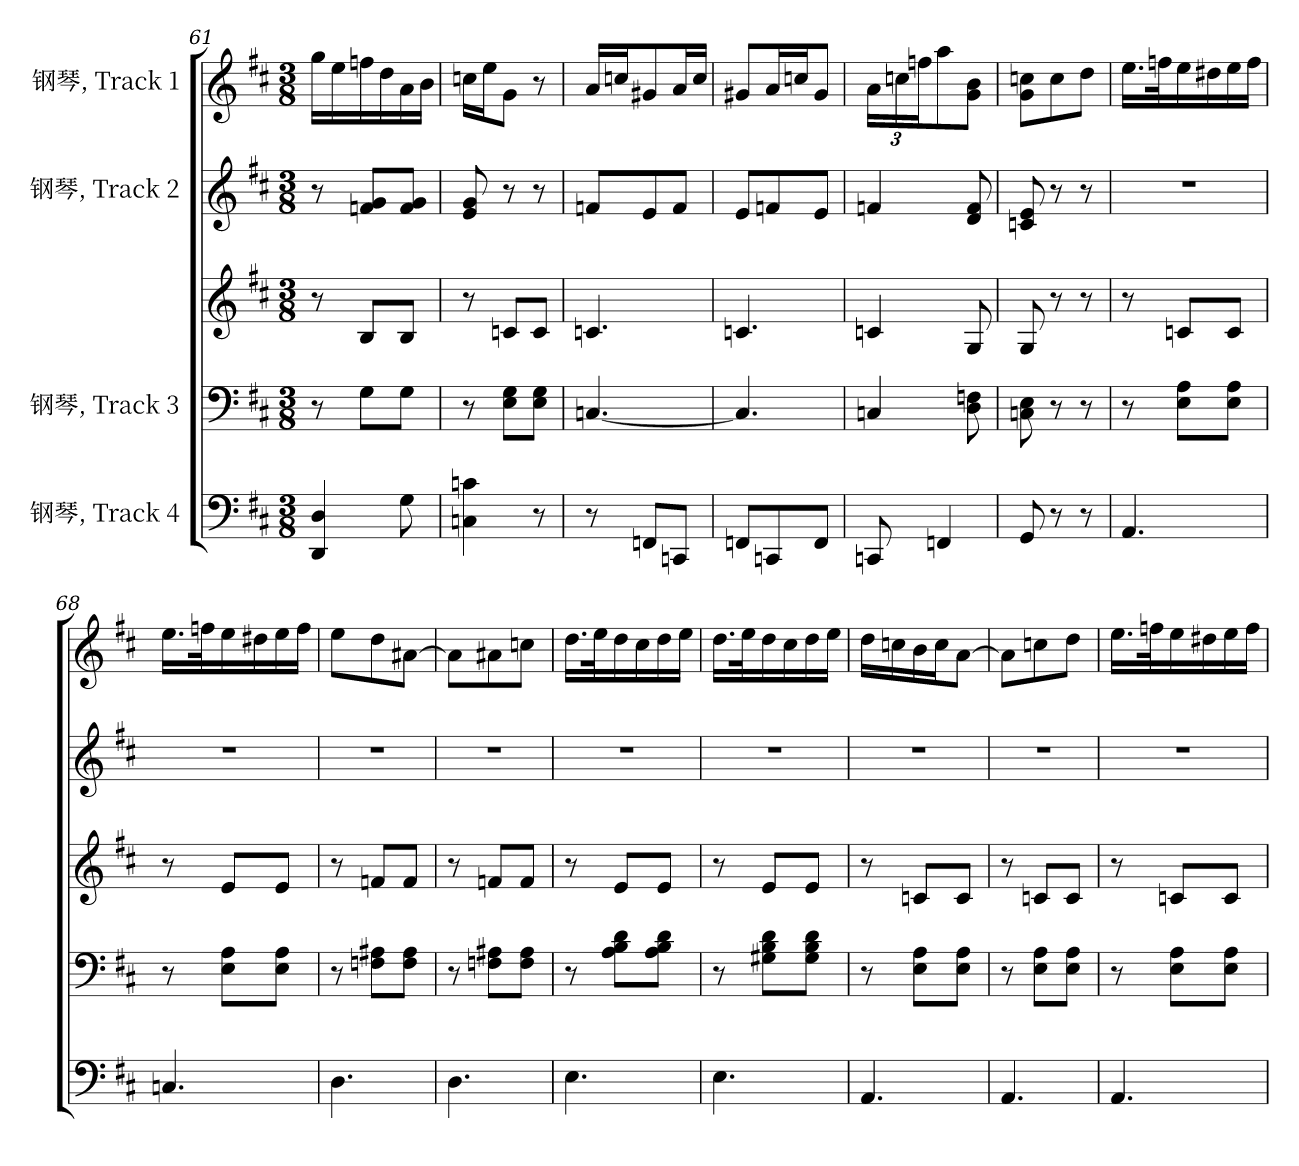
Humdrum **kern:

**kern	**kern	**kern	**kern	**kern
*part4	*part3	*part3	*part2	*part1
*staff5	*staff4	*staff3	*staff2	*staff1
*I"钢琴, Track 4	*I"钢琴, Track 3	*	*I"钢琴, Track 2	*I"钢琴, Track 1
*clefF4	*clefF4	*clefG2	*clefG2	*clefG2
*k[f#c#]	*k[f#c#]	*k[f#c#]	*k[f#c#]	*k[f#c#]
*M3/8	*M3/8	*M3/8	*M3/8	*M3/8
=61	=61	=61	=61	=61
4DD/ 4D/	8r	8r	8r	16gg\LL
.	.	.	.	16ee\
.	8G\L	8B/L	8fn/ 8g/L	16ffn\
.	.	.	.	16dd\
8G\	8G\J	8B/J	8f/ 8g/J	16a\
.	.	.	.	16b\JJ
=62	=62	=62	=62	=62
4Cn\ 4cn\	8r	8r	8e/ 8g/	16ccn\LL
.	.	.	.	16ee\J
.	8E\ 8G\L	8cn/L	8r	8g\J
8r	8E\ 8G\J	8c/J	8r	8r
=63	=63	=63	=63	=63
8r	[4.Cn/	4.cn/	8fn/L	16a/LL
.	.	.	.	16ccn/J
8FFn/L	.	.	8e/	8g#X/
8CCn/J	.	.	8f/J	16a/L
.	.	.	.	16cc/JJ
!!LO:PB:g=z
=64	=64	=64	=64	=64
8FFn/L	4.C/]	4.cn/	8e/L	8g#X/L
8CCn/	.	.	8fn/	16a/L
.	.	.	.	16ccn/J
8FF/J	.	.	8e/J	8g#/J
=65	=65	=65	=65	=65
*	*	*	*	*Xbrackettup
8CCn/	4Cn/	4cn/	4fn/	24a\LL
.	.	.	.	24ccn\
.	.	.	.	24ffn\J
4FFn/	.	.	.	8aa\
.	8D\ 8Fn\	8G/	8d/ 8f/	8g\ 8b\J
=66	=66	=66	=66	=66
8GG/	8Cn\ 8E\	8G/	8cn/ 8e/	8g\ 8ccn\L
8r	8r	8r	8r	8cc\
8r	8r	8r	8r	8dd\J
=67	=67	=67	=67	=67
4.AA/	8r	8r	4.r	16.ee\LL
.	.	.	.	32ffn\K
.	8E\ 8A\L	8cn/L	.	16ee\
.	.	.	.	16dd#X\
.	8E\ 8A\J	8c/J	.	16ee\
.	.	.	.	16ff\JJ
=68	=68	=68	=68	=68
4.Cn/	8r	8r	4.r	16.ee\LL
.	.	.	.	32ffn\K
.	8E\ 8A\L	8e/L	.	16ee\
.	.	.	.	16dd#X\
.	8E\ 8A\J	8e/J	.	16ee\
.	.	.	.	16ff\JJ
!!LO:LB:g=z
=69	=69	=69	=69	=69
4.D\	8r	8r	4.r	8ee\L
.	8Fn\ 8A#X\L	8fn/L	.	8dd\
.	8F\ 8A#\J	8f/J	.	[8a#X\J
=70	=70	=70	=70	=70
4.D\	8r	8r	4.r	8a#\L]
.	8Fn\ 8A#X\L	8fn/L	.	8a#X\
.	8F\ 8A#\J	8f/J	.	8ccn\J
=71	=71	=71	=71	=71
4.E\	8r	8r	4.r	16.dd\LL
.	.	.	.	32ee\K
.	8A\ 8B\ 8d\L	8e/L	.	16dd\
.	.	.	.	16cc#\
.	8A\ 8B\ 8d\J	8e/J	.	16dd\
.	.	.	.	16ee\JJ
=72	=72	=72	=72	=72
4.E\	8r	8r	4.r	16.dd\LL
.	.	.	.	32ee\K
.	8G#X\ 8B\ 8d\L	8e/L	.	16dd\
.	.	.	.	16cc#\
.	8G#\ 8B\ 8d\J	8e/J	.	16dd\
.	.	.	.	16ee\JJ
=73	=73	=73	=73	=73
4.AA/	8r	8r	4.r	16dd\LL
.	.	.	.	16ccn\
.	8E\ 8A\L	8cn/L	.	16b\
.	.	.	.	16cc\J
.	8E\ 8A\J	8c/J	.	[8a\J
=74	=74	=74	=74	=74
4.AA/	8r	8r	4.r	8a\L]
.	8E\ 8A\L	8cn/L	.	8ccn\
.	8E\ 8A\J	8c/J	.	8dd\J
!!LO:PB:g=z
=75	=75	=75	=75	=75
4.AA/	8r	8r	4.r	16.ee\LL
.	.	.	.	32ffn\K
.	8E\ 8A\L	8cn/L	.	16ee\
.	.	.	.	16dd#X\
.	8E\ 8A\J	8c/J	.	16ee\
.	.	.	.	16ff\JJ
=	=	=	=	=
*-	*-	*-	*-	*-
